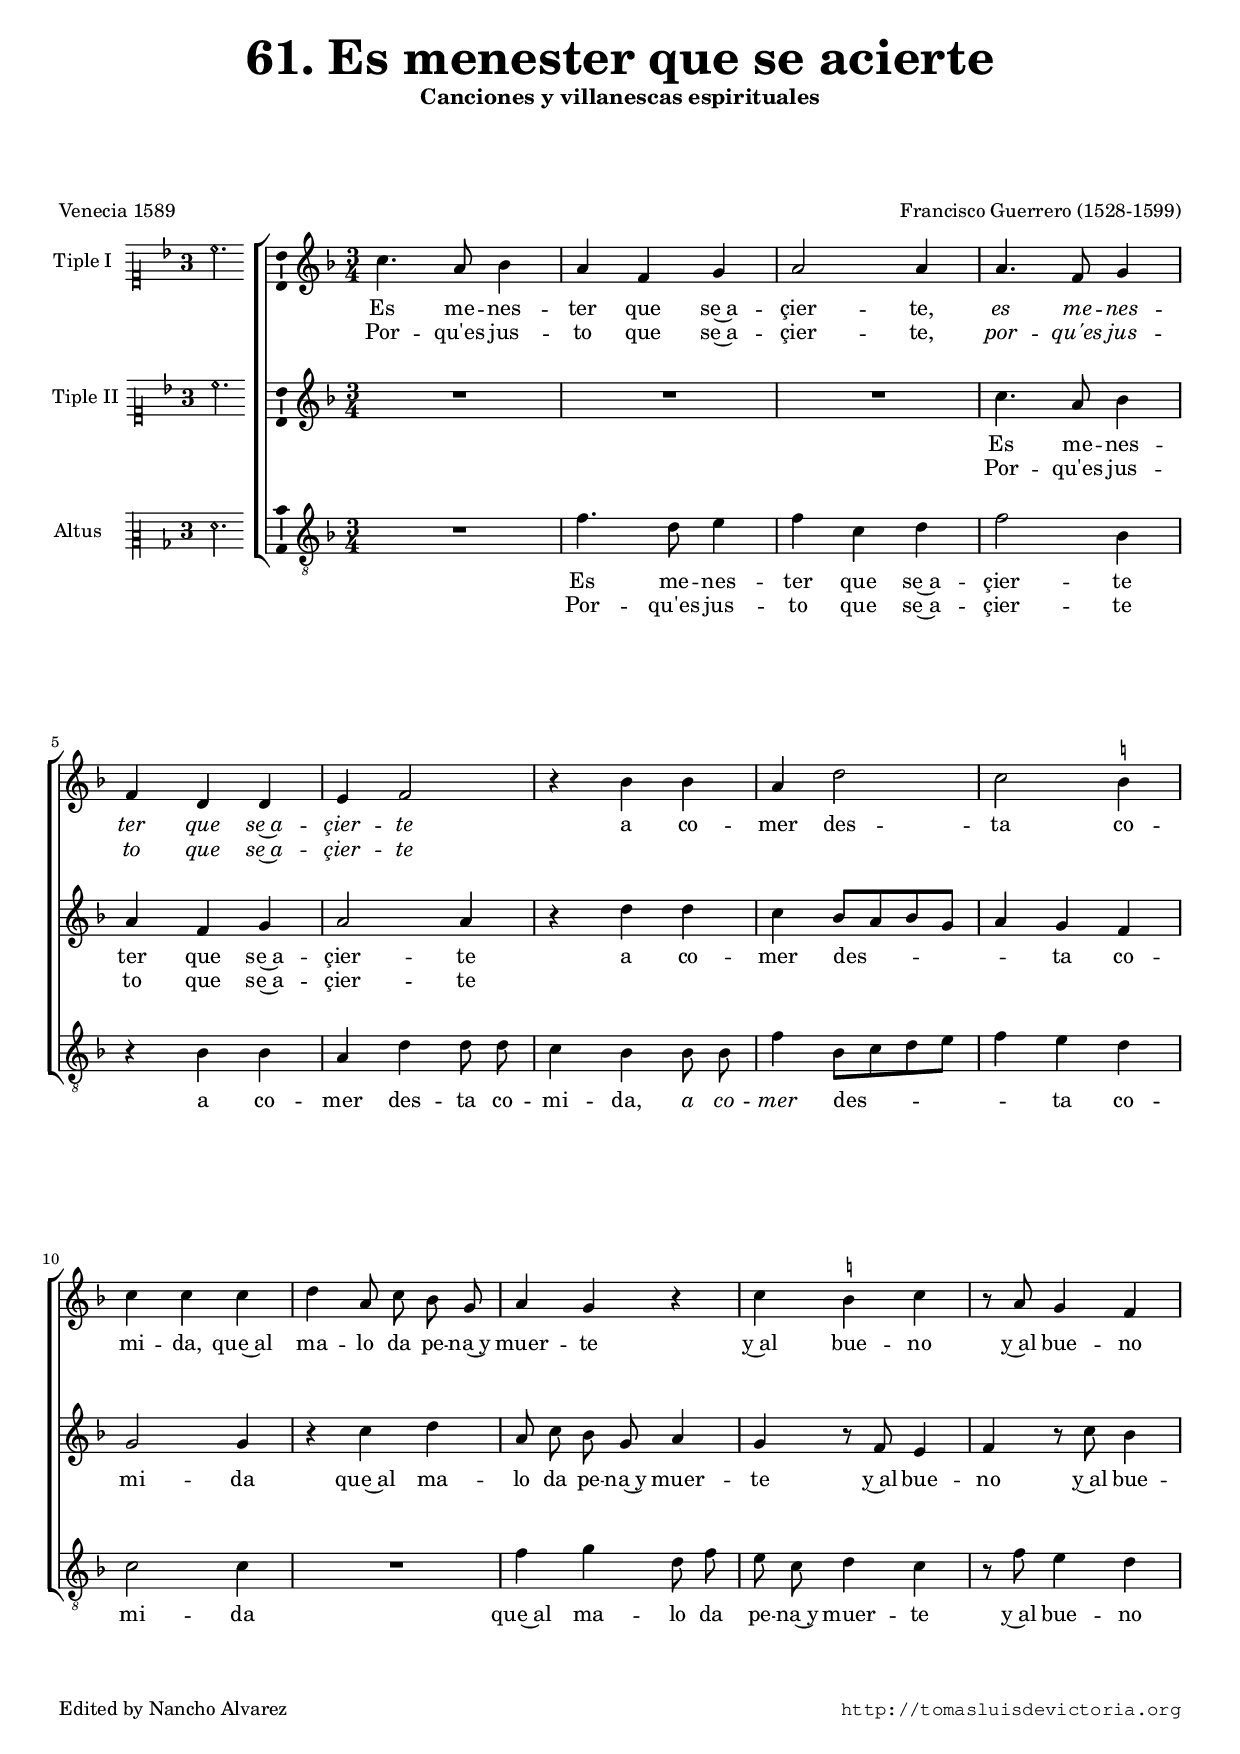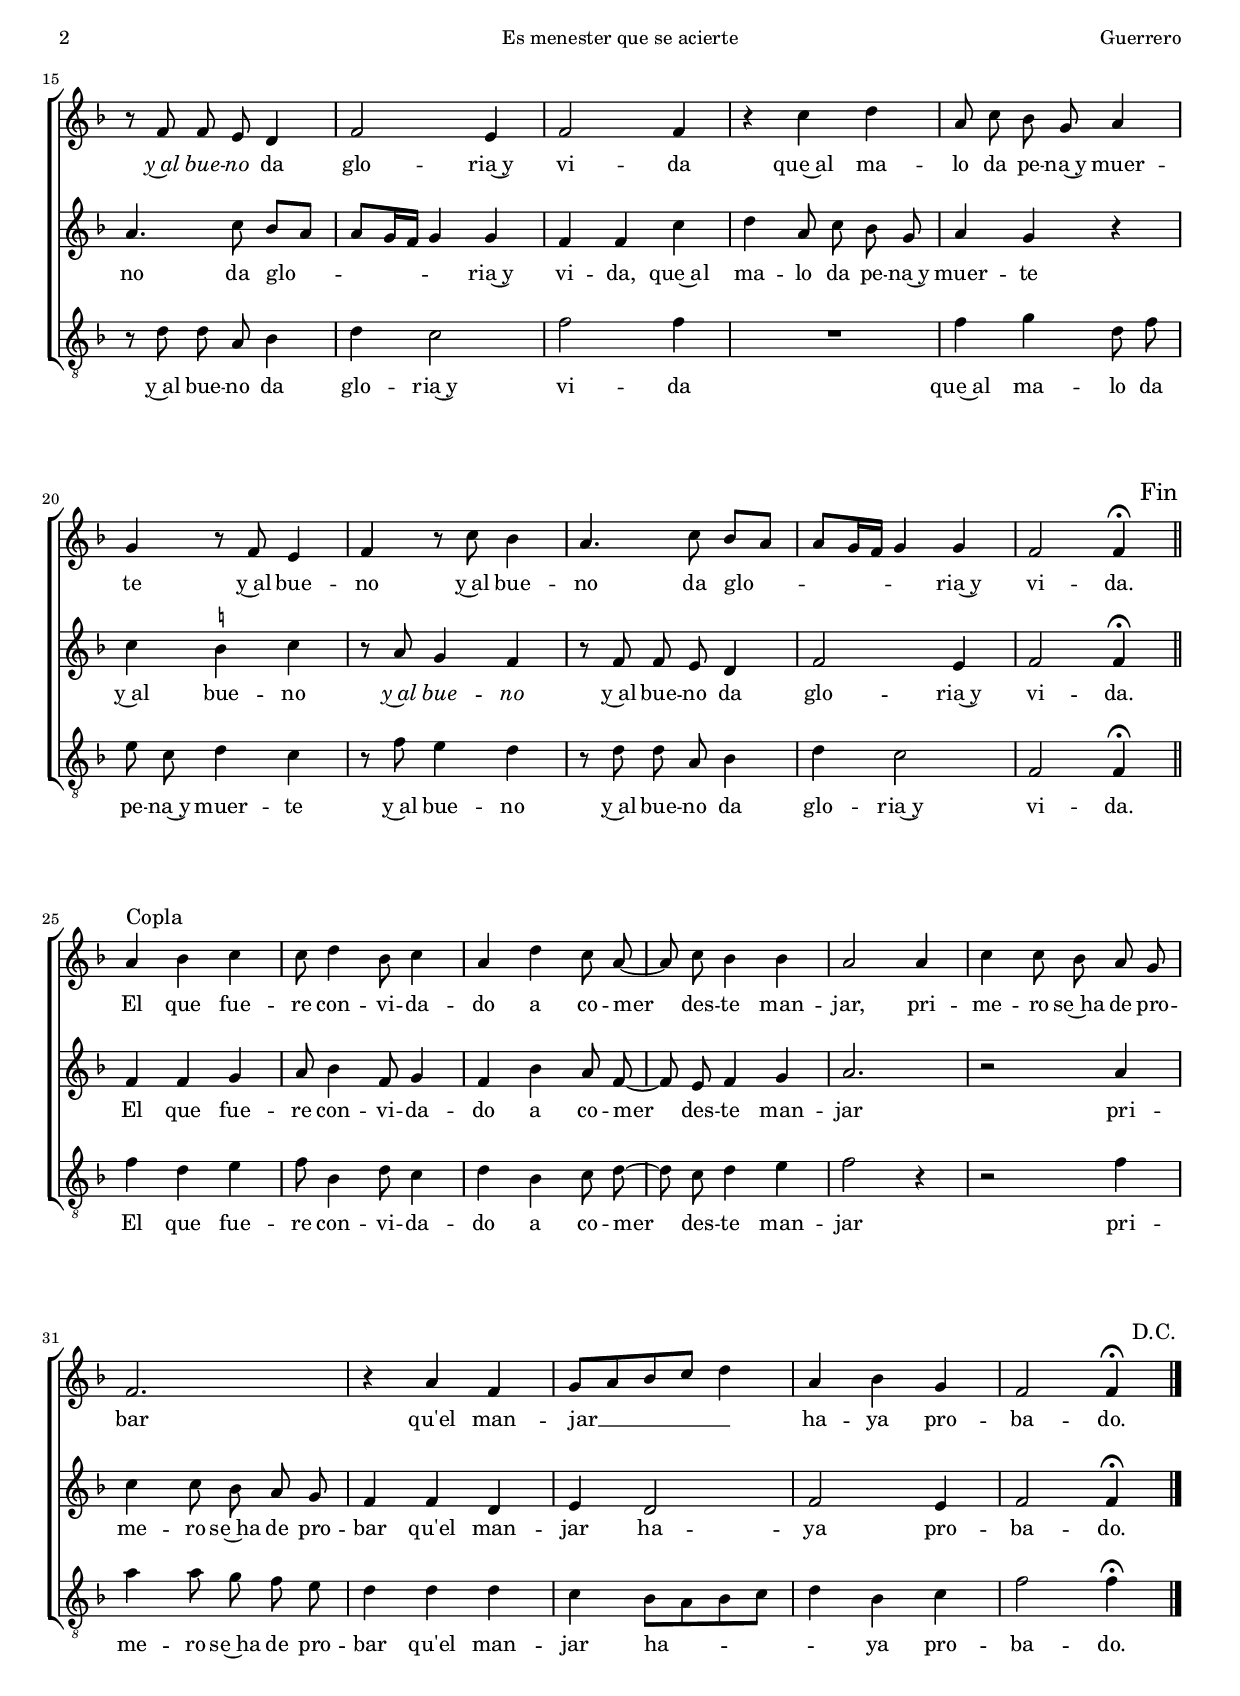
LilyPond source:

\version "2.18.0"

#(set-default-paper-size "a4")
#(set-global-staff-size 16.7)
#(ly:set-option 'point-and-click #f)
%mobile -s16.5 -i3.5

italicas=\override LyricText.font-shape = #'italic
rectas=\override LyricText.font-shape = #'upright
ss=\once \set suggestAccidentals = ##t
incipitwidth = 20

htitle="Es menester que se acierte"
hcomposer="Guerrero"

\header {
	title=\markup{\fontsize #4 "61. Es menester que se acierte"}
	subtitle=\markup{"Canciones y villanescas espirituales" }
	subsubtitle=\markup{\null \vspace #3 }
	composer="Francisco Guerrero (1528-1599)"
        pdfauthor=\composer
	%opus="(-)"
	poet=\markup{"Venecia 1589"}
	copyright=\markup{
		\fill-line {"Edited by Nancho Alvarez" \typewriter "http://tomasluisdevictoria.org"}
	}
%	tagline=""
}



global={\key f \major \time 3/4  \skip 1*3/4*24 \bar "||" \break
					\skip 1*3/4*11 \bar "|."
}

cantus={
	c''4. a'8 bes'4 |
	a' f' g' |
	a'2 a'4 |
	a'4. f'8 g'4 |
%5
	f' d' d' |
	e' f'2 |
	r4 bes' bes' |
	a' d''2 |
	c'' \ss b'4 | 
%10
	c'' c'' c'' | 
	d'' a'8 c'' bes' g' |
	a'4 g' r |
	c'' \ss b' c'' |
	r8 a' g'4 f' |
%15
	r8 f' f' e' d'4 |
	f'2 e'4 |
	f'2 f'4 |
	r c'' d'' | 
	a'8 c'' bes' g' a'4 |
%20
	g' r8 f' e'4 |
	f' r8 c'' bes'4 |
	a'4. c''8  bes'[ a'] |
	 a'[ g'16 f'] g'4 g' |
	f'2 f'4^\fermata |
%25
	 \override Score.TimeSignature.break-visibility = #end-of-line-invisible
        \override Score.RehearsalMark.self-alignment-X = #right
	\override Score.RehearsalMark.padding = #2.5
        \override Score.RehearsalMark.break-visibility =#begin-of-line-invisible
        \mark \markup{"Fin"}
        \once \override Score.TextScript.padding = #1.5
        s4*0^\markup{\larger "Copla"}
	a'4 bes' c'' |
	c''8 d''4 bes'8 c''4 |
	a' d'' c''8 a' ~ |
	a' c'' bes'4 bes' |
	a'2 a'4 |
%30
	c'' c''8 bes' a' g' |
	f'2. |
	r4 a' f' |
	 g'8[ a' bes' c''] d''4 |
	a' bes' g' |
%35
	f'2 f'4^\fermata
	\mark \markup{\smaller "D.C."}
}

altus={
	R1*3/4 |
	R1*3/4 |
	R1*3/4 |
	c''4. a'8 bes'4 |
%5
	a' f' g' |
	a'2 a'4 |
	r d'' d'' |
	c''  bes'8[ a' bes' g'] |
	a'4 g' f' |
%10
	g'2 g'4 |
	r c'' d'' |
	a'8 c'' bes' g' a'4 |
	g' r8 f' e'4 |
	f' r8 c'' bes'4 |
%15
	a'4. c''8  bes'[ a'] |
	 a'[ g'16 f'] g'4 g' |
	f' f' c'' |
	d'' a'8 c'' bes' g' |
	a'4 g' r |
%20
	c'' \ss b' c'' |
	r8 a' g'4 f' |
	r8 f' f' e' d'4 |
	f'2 e'4 |
	f'2 f'4^\fermata |
%25
	f' f' g' |
	a'8 bes'4 f'8 g'4 |
	f' bes' a'8 f' ~ |
	f' e' f'4 g' |
	a'2. |
%30
	r2 a'4 |
	c'' c''8 bes' a' g' |
	f'4 f' d' |
	e' d'2 |
	f' e'4 |
%35
	f'2 f'4^\fermata
}

tenor={
	R1*3/4 |
	f'4. d'8 e'4 |
	f' c' d' |
	f'2 bes4 |
%5
	r bes bes |
	a d' d'8 d' |
	c'4 bes bes8 bes |
	f'4  bes8[ c' d' e'] |
	f'4 e' d' |
%10
	c'2 c'4 |
	R1*3/4 |
	f'4 g' d'8 f' |
	e' c' d'4 c' |
	r8 f' e'4 d' |
%15
	r8 d' d' a bes4 |
	d' c'2 |
	f' f'4 |
	R1*3/4 |
	f'4 g' d'8 f' |
%20
	e' c' d'4 c' |
	r8 f' e'4 d' |
	r8 d' d' a bes4 |
	d' c'2 |
	f f4^\fermata |
%25
	f' d' e' |
	f'8 bes4 d'8 c'4 |
	d' bes c'8 d' ~ |
	d' c' d'4 e' |
	f'2 r4 |
%30
	r2 f'4 |
	a' a'8 g' f' e' |
	d'4 d' d' |
	c'  bes8[ a bes c'] |
	d'4 bes c' |
%35
	f'2 f'4^\fermata
}

textocantus=\lyricmode{
Es me -- nes -- ter que se~a -- çier -- te,
\italicas
es me -- nes -- ter que se~a -- çier -- te
\rectas
a co -- mer des -- ta co -- mi -- da,
que~al ma -- lo da pe -- na~y muer -- te
y~al bue -- no y~al bue -- no
\italicas
y~al bue -- no
\rectas
da glo -- ria~y vi -- da
que~al ma -- lo da pe -- na~y muer -- te
y~al bue -- no
y~al bue -- no da glo -- _ _ _ _ _ ria~y vi -- da.
El que fue -- re con -- vi -- da -- do a co -- mer _ des -- te man -- jar,
pri -- me -- ro se~ha de pro -- bar % á
qu'el man -- jar __ _ _ _ _ 
ha -- ya pro -- ba -- do.
}
textocantusb=\lyricmode{
Por -- qu'es jus -- to que se~a -- çier -- te,
\italicas
por -- qu'es jus -- to que se~a -- çier -- te
}

textoaltus=\lyricmode{
Es me -- nes -- ter que se~a -- çier -- te
a co -- mer des -- _ _ _ _ ta co -- mi -- da
que~al ma -- lo da pe -- na~y muer -- te
y~al bue -- no
y~al bue -- no da glo -- _ _ _ _ _ ria~y vi -- da,
que~al ma -- lo da pe -- na~y muer -- te
y~al bue -- no
\italicas
y~al bue -- no
\rectas
y~al bue -- no da glo -- ria~y vi -- da.
El que fue -- re con -- vi -- da -- do a co -- mer _ des -- te man -- jar
pri -- me -- ro se~ha de pro -- bar qu'el man -- jar ha -- ya pro -- ba -- do.
}
textoaltusb=\lyricmode{
Por -- qu'es jus -- to que se~a -- çier -- te
}

textotenor=\lyricmode{
Es me -- nes -- ter que se~a -- çier -- te
a co -- mer des -- ta co -- mi -- da,
\italicas
a co -- mer 
\rectas
des -- _ _ _ _ ta co -- mi -- da
que~al ma -- lo da pe -- na~y muer -- te
y~al bue -- no
y~al bue -- no da glo -- ria~y vi -- da
que~al ma -- lo da pe -- na~y muer -- te
y~al bue -- no
y~al bue -- no da glo -- ria~y vi -- da.
El que fue -- re con -- vi -- da -- do a co -- mer _ des -- te man -- jar
pri -- me -- ro se~ha de pro -- bar
qu'el man -- jar ha -- _ _ _ _ ya pro -- ba -- do.
}
textotenorb=\lyricmode{
Por -- qu'es jus -- to que se~a -- çier -- te
}

incipitcantus=\markup{
	\score{
		{ 
		\set Staff.instrumentName="Tiple I  "
		\override NoteHead.style = #'neomensural
		\override Rest.style = #'neomensural
		\override Staff.TimeSignature.style = #'single-digit
		\cadenzaOn 
		\clef "petrucci-c1"
		\key f \major
		\time 3/4
		c''2.
		} 
	\layout {
		\context {\Voice
			\remove Ligature_bracket_engraver
			\consists Mensural_ligature_engraver
		}
		line-width=\incipitwidth
		indent = 0
	}
	}
}

incipitaltus=\markup{
	\score{
		{ 
		\set Staff.instrumentName="Tiple II "
		\override NoteHead.style = #'neomensural
		\override Rest.style = #'neomensural
		\override Staff.TimeSignature.style = #'single-digit
		\cadenzaOn 
		\clef "petrucci-c1"
		\key f \major
		\time 3/4
		c''2.
		} 
	\layout {
		\context {\Voice
			\remove Ligature_bracket_engraver
			\consists Mensural_ligature_engraver
		}
		line-width=\incipitwidth
		indent = 0
	}
	}
}

incipittenor=\markup{
	\score{
		{ 
		\set Staff.instrumentName="Altus    "
		\override NoteHead.style = #'neomensural 
		\override Rest.style = #'neomensural
		\override Staff.TimeSignature.style = #'single-digit
		\cadenzaOn 
		\clef "petrucci-c2"
		\key f \major
		\time 3/4
		f'2.
		} 
	\layout {
		\context {\Voice
			\remove Ligature_bracket_engraver
			\consists Mensural_ligature_engraver
		}
		line-width=\incipitwidth
		indent=0
	}
	}
}


\score {\transpose c' c'{
\new ChoirStaff<<

	\new Staff <<\global
	\new Voice="v1" {
		\set Staff.instrumentName=\incipitcantus
		\clef "treble"
		\cantus }
	\new Lyrics \lyricsto "v1" {\textocantus }
	\new Lyrics \lyricsto "v1" {\textocantusb }
	>>

	\new Staff <<\global
	\new Voice="v2" {
		\set Staff.instrumentName=\incipitaltus
		\clef "treble"
		\altus }
	\new Lyrics \lyricsto "v2" {\textoaltus }
	\new Lyrics \lyricsto "v2" {\textoaltusb }
	>>
	
	\new Staff <<\global
	\new Voice="v3" {
		\set Staff.instrumentName=\incipittenor
		\clef "G_8"
		\tenor }
	\new Lyrics \lyricsto "v3" {\textotenor }
	\new Lyrics \lyricsto "v3" {\textotenorb }
	>>
		
>>

	}%transpose

\layout{ 
	\context {\Lyrics 
		\override VerticalAxisGroup.staff-affinity = #UP
		\override VerticalAxisGroup.nonstaff-relatedstaff-spacing =
			#'((basic-distance . 0) (minimum-distance . 0) (padding . 1))
		\override LyricText.font-size = #1.2
		\override LyricHyphen.minimum-distance = #0.5
	}
	\context {\Score 
		tempoHideNote = ##t
		\override BarNumber.padding = #2 
	}
	\context {\Voice 
		melismaBusyProperties = #'()
		autoBeaming = ##f
	}
	\context {\Staff 
                %\RemoveEmptyStaves
                %\override VerticalAxisGroup.remove-first = ##t
		\override VerticalAxisGroup.staff-staff-spacing =
			#'((basic-distance . 11) (minimum-distance . 0) (padding . 1))
		\consists Ambitus_engraver 
		\override LigatureBracket.padding = #1
	}
}

%\midi { \mtempo }

}


\paper{
	evenHeaderMarkup=\markup  \fill-line { \fromproperty #'page:page-number-string \htitle \hcomposer }
	oddHeaderMarkup= \markup  \fill-line { \on-the-fly #not-first-page \hcomposer \on-the-fly #not-first-page \htitle \on-the-fly #not-first-page \fromproperty #'page:page-number-string }
	system-count=7
	%page-count = 8
	ragged-last-bottom = ##f
	indent=3.5\cm
	system-system-spacing =
	#'((basic-distance . 20) (minimum-distance . 0) (padding . 5))
	top-system-spacing = % header
	#'((basic-distance . 9) (minimum-distance . 0) (padding . 0))
	last-bottom-spacing = % footer
	#'((basic-distance . 12) (minimum-distance . 0) (padding . 0))
	markup-system-spacing.padding = #1.5
}
